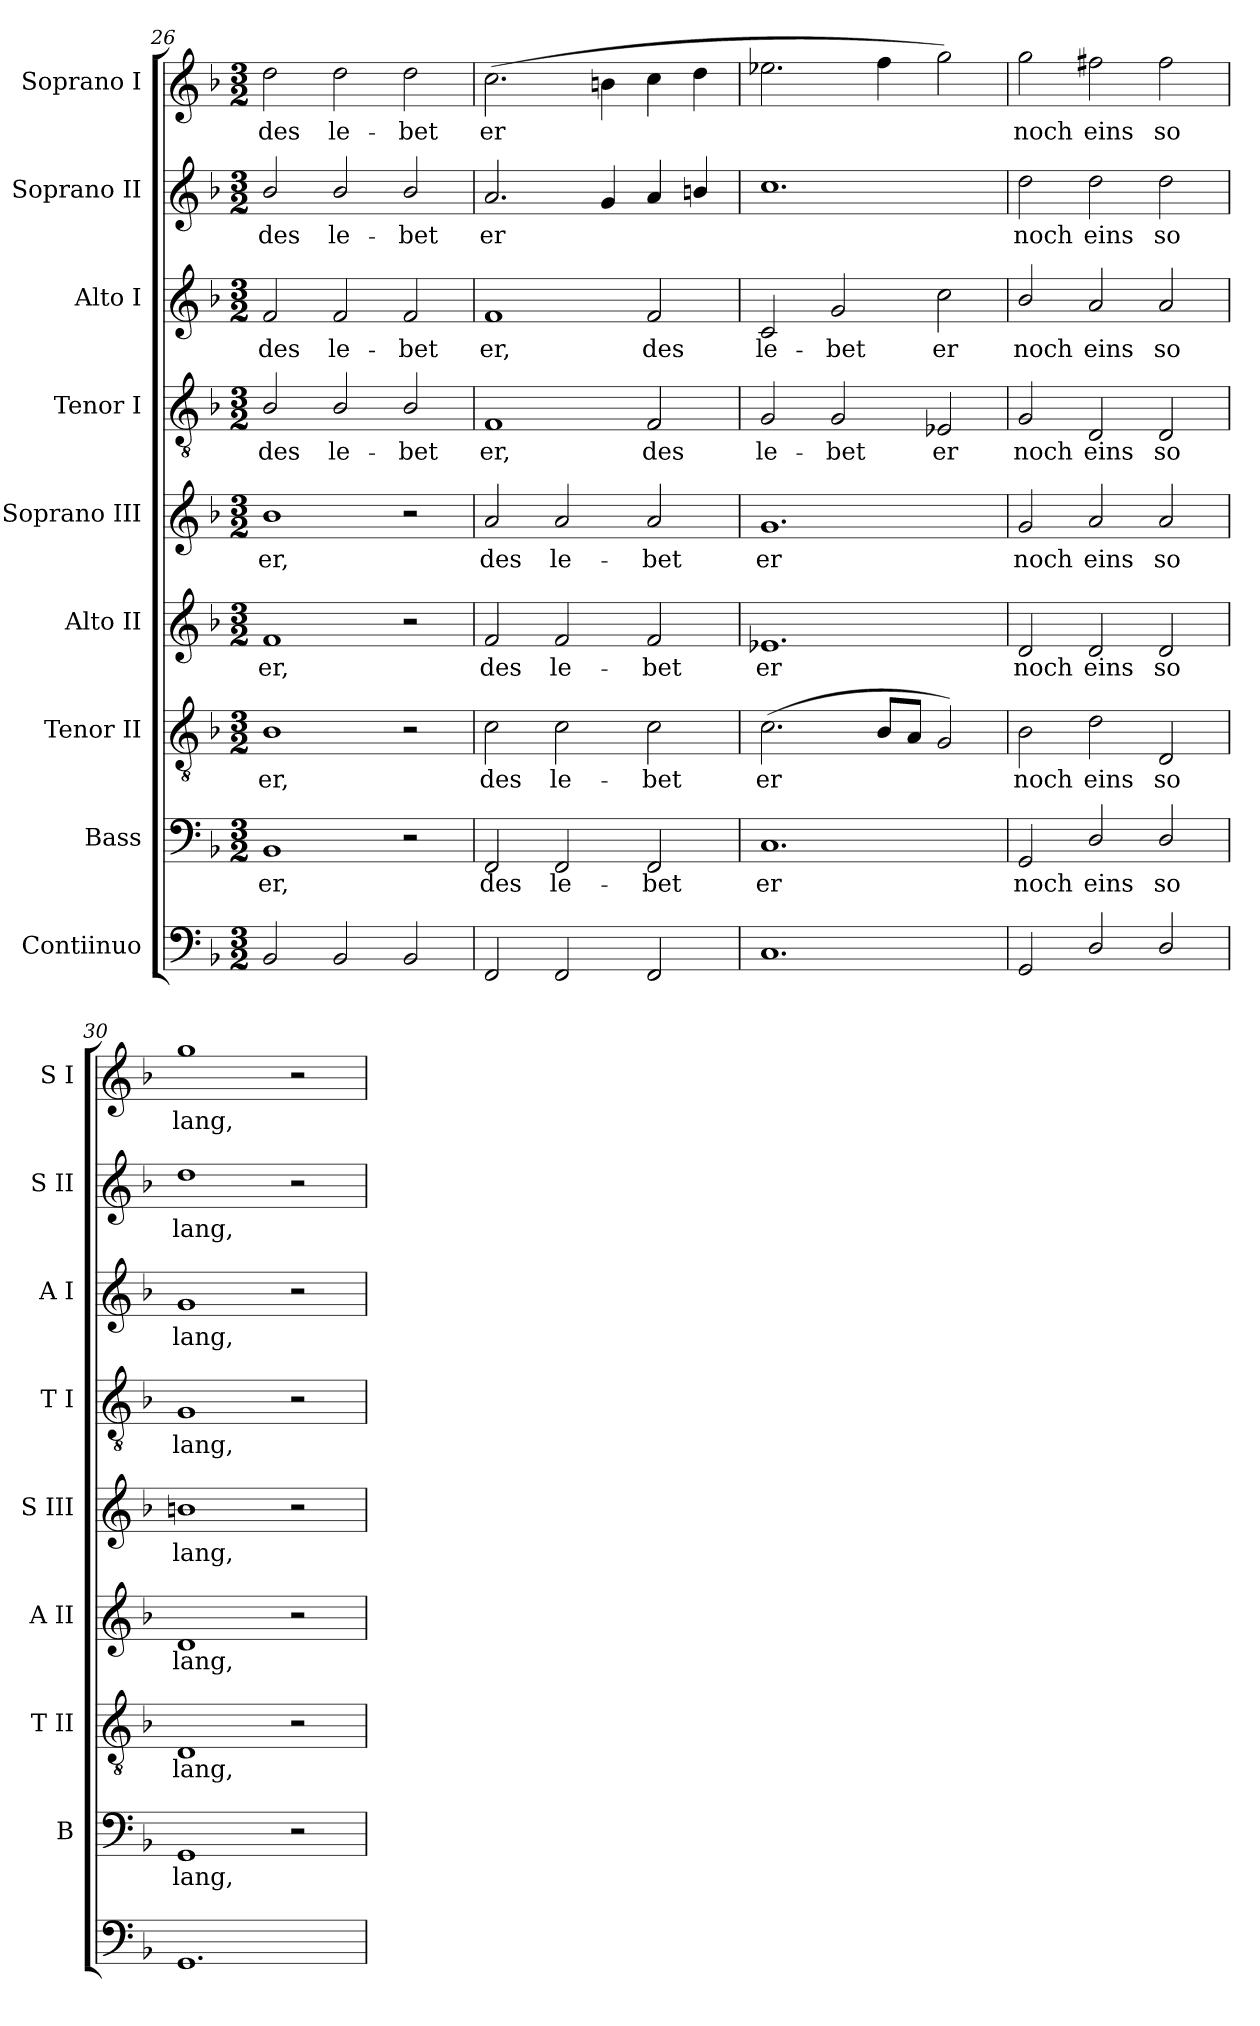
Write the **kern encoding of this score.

**kern	**kern	**text	**kern	**text	**kern	**text	**kern	**text	**kern	**text	**kern	**text	**kern	**text	**kern	**text
*part9	*part8	*part8	*part7	*part7	*part6	*part6	*part5	*part5	*part4	*part4	*part3	*part3	*part2	*part2	*part1	*part1
*staff9	*staff8	*staff8	*staff7	*staff7	*staff6	*staff6	*staff5	*staff5	*staff4	*staff4	*staff3	*staff3	*staff2	*staff2	*staff1	*staff1
*I"Contiinuo	*I"Bass	*	*I"Tenor II	*	*I"Alto II	*	*I"Soprano III	*	*I"Tenor I	*	*I"Alto I	*	*I"Soprano II	*	*I"Soprano I	*
*	*I'B	*	*I'T II	*	*I'A II	*	*I'S III	*	*I'T I	*	*I'A I	*	*I'S II	*	*I'S I	*
*clefF4	*clefF4	*	*clefGv2	*	*clefG2	*	*clefG2	*	*clefGv2	*	*clefG2	*	*clefG2	*	*clefG2	*
*k[b-]	*k[b-]	*	*k[b-]	*	*k[b-]	*	*k[b-]	*	*k[b-]	*	*k[b-]	*	*k[b-]	*	*k[b-]	*
*F:	*F:	*	*F:	*	*F:	*	*F:	*	*F:	*	*F:	*	*F:	*	*F:	*
*M3/2	*M3/2	*	*M3/2	*	*M3/2	*	*M3/2	*	*M3/2	*	*M3/2	*	*M3/2	*	*M3/2	*
=26	=26	=26	=26	=26	=26	=26	=26	=26	=26	=26	=26	=26	=26	=26	=26	=26
!	!	!LO:LY:b	!	!LO:LY:b	!	!LO:LY:b	!	!LO:LY:b	!	!LO:LY:b	!	!LO:LY:b	!	!LO:LY:b	!	!LO:LY:b
2BB-	1BB-	er,	1B-	er,	1f	er,	1b-	er,	2B-/	des	2f	des	2b-/	des	2dd	des
!	!	!	!	!	!	!	!	!	!	!LO:LY:b	!	!LO:LY:b	!	!LO:LY:b	!	!LO:LY:b
2BB-	.	.	.	.	.	.	.	.	2B-/	le-	2f	le-	2b-/	le-	2dd	le-
!	!	!	!	!	!	!	!	!	!	!LO:LY:b	!	!LO:LY:b	!	!LO:LY:b	!	!LO:LY:b
2BB-	2r	.	2r	.	2r	.	2r	.	2B-/	-bet	2f	-bet	2b-/	-bet	2dd	-bet
=27	=27	=27	=27	=27	=27	=27	=27	=27	=27	=27	=27	=27	=27	=27	=27	=27
!	!	!LO:LY:b	!	!LO:LY:b	!	!LO:LY:b	!	!LO:LY:b	!	!LO:LY:b	!	!LO:LY:b	!	!LO:LY:b	!	!LO:LY:b
2FF	2FF	des	2c	des	2f	des	2a	des	1F	er,	1f	er,	2.a	er	(>2.cc	er
!	!	!LO:LY:b	!	!LO:LY:b	!	!LO:LY:b	!	!LO:LY:b	!	!	!	!	!	!	!	!
2FF	2FF	le-	2c	le-	2f	le-	2a	le-	.	.	.	.	.	.	.	.
.	.	.	.	.	.	.	.	.	.	.	.	.	4g	.	4bn	.
!	!	!LO:LY:b	!	!LO:LY:b	!	!LO:LY:b	!	!LO:LY:b	!	!LO:LY:b	!	!LO:LY:b	!	!	!	!
2FF	2FF	-bet	2c	-bet	2f	-bet	2a	-bet	2F	des	2f	des	4a	.	4cc	.
.	.	.	.	.	.	.	.	.	.	.	.	.	4bn/	.	4dd	.
=28	=28	=28	=28	=28	=28	=28	=28	=28	=28	=28	=28	=28	=28	=28	=28	=28
!	!	!LO:LY:b	!	!LO:LY:b	!	!LO:LY:b	!	!LO:LY:b	!	!LO:LY:b	!	!LO:LY:b	!	!	!	!
1.C	1.C	er	(<2.c	er	1.e-X	er	1.g	er	2G	le-	2c	le-	1.cc	.	2.ee-X	.
!	!	!	!	!	!	!	!	!	!	!LO:LY:b	!	!LO:LY:b	!	!	!	!
.	.	.	.	.	.	.	.	.	2G	-bet	2g	-bet	.	.	.	.
.	.	.	8B-L	.	.	.	.	.	.	.	.	.	.	.	4ff	.
.	.	.	8AJ	.	.	.	.	.	.	.	.	.	.	.	.	.
!	!	!	!	!	!	!	!	!	!	!LO:LY:b	!	!LO:LY:b	!	!	!	!
.	.	.	2G)	.	.	.	.	.	2E-X	er	2cc	er	.	.	2gg)	.
=29	=29	=29	=29	=29	=29	=29	=29	=29	=29	=29	=29	=29	=29	=29	=29	=29
!	!	!LO:LY:b	!	!LO:LY:b	!	!LO:LY:b	!	!LO:LY:b	!	!LO:LY:b	!	!LO:LY:b	!	!LO:LY:b	!	!LO:LY:b
2GG	2GG	noch	2B-	noch	2d	noch	2g	noch	2G	noch	2b-/	noch	2dd	noch	2gg	noch
!	!	!LO:LY:b	!	!LO:LY:b	!	!LO:LY:b	!	!LO:LY:b	!	!LO:LY:b	!	!LO:LY:b	!	!LO:LY:b	!	!LO:LY:b
2D/	2D/	eins	2d	eins	2d	eins	2a	eins	2D	eins	2a	eins	2dd	eins	2ff#X	eins
!	!	!LO:LY:b	!	!LO:LY:b	!	!LO:LY:b	!	!LO:LY:b	!	!LO:LY:b	!	!LO:LY:b	!	!LO:LY:b	!	!LO:LY:b
2D/	2D/	so	2D	so	2d	so	2a	so	2D	so	2a	so	2dd	so	2ff#	so
=30	=30	=30	=30	=30	=30	=30	=30	=30	=30	=30	=30	=30	=30	=30	=30	=30
!	!	!LO:LY:b	!	!LO:LY:b	!	!LO:LY:b	!	!LO:LY:b	!	!LO:LY:b	!	!LO:LY:b	!	!LO:LY:b	!	!LO:LY:b
1.GG	1GG	lang,	1D	lang,	1d	lang,	1bn	lang,	1G	lang,	1g	lang,	1dd	lang,	1gg	lang,
.	2r	.	2r	.	2r	.	2r	.	2r	.	2r	.	2r	.	2r	.
=	=	=	=	=	=	=	=	=	=	=	=	=	=	=	=	=
*-	*-	*-	*-	*-	*-	*-	*-	*-	*-	*-	*-	*-	*-	*-	*-	*-
